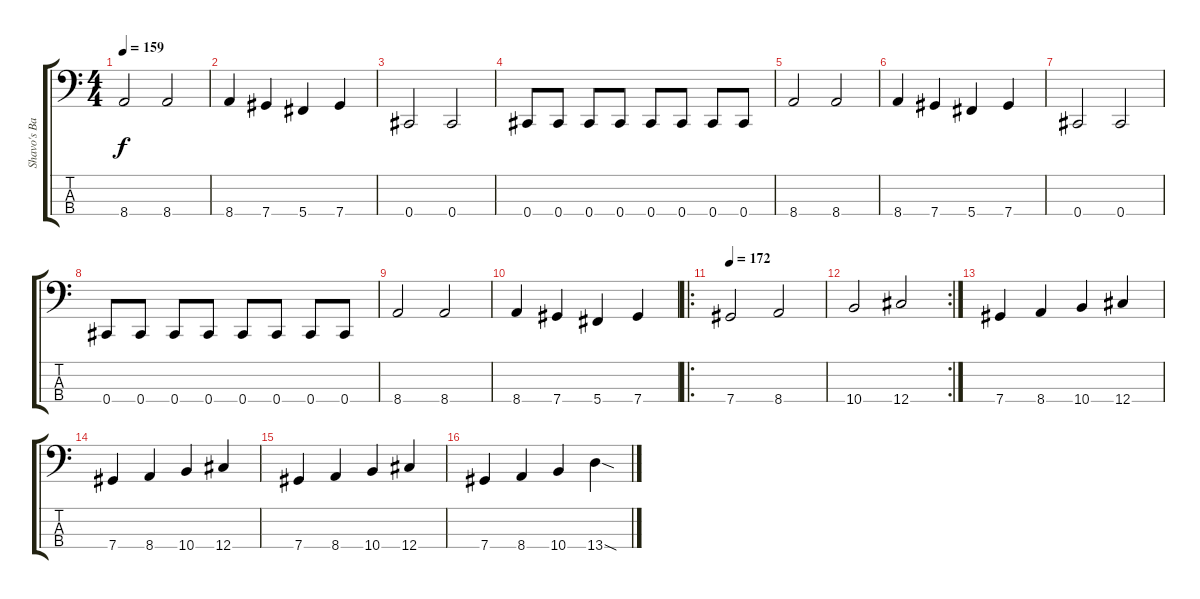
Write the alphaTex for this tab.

\track ("Shavo's Bass" "Shavo's Ba") {instrument electricbassfinger}
\staff {score tabs}
\tuning (Gb2 Db2 Ab1 Db1) {hide}
\ts (4 4)
\tempo 159
\clef f4
\ks c
8.4.2{dy f} 8.4.2 |
8.4.4 7.4.4 5.4.4 7.4.4 |
0.4.2 0.4.2 |
0.4.8 0.4.8 0.4.8 0.4.8 0.4.8 0.4.8 0.4.8 0.4.8 |
8.4.2 8.4.2 |
8.4.4 7.4.4 5.4.4 7.4.4 |
0.4.2 0.4.2 |
0.4.8 0.4.8 0.4.8 0.4.8 0.4.8 0.4.8 0.4.8 0.4.8 |
8.4.2 8.4.2 |
8.4.4 7.4.4 5.4.4 7.4.4 |
\ro
\tempo 172
7.4.2 8.4.2 |
\rc 2
10.4.2 12.4.2 |
7.4.4 8.4.4 10.4.4 12.4.4 |
7.4.4 8.4.4 10.4.4 12.4.4 |
7.4.4 8.4.4 10.4.4 12.4.4 |
7.4.4 8.4.4 10.4.4 13.4{sod}.4
